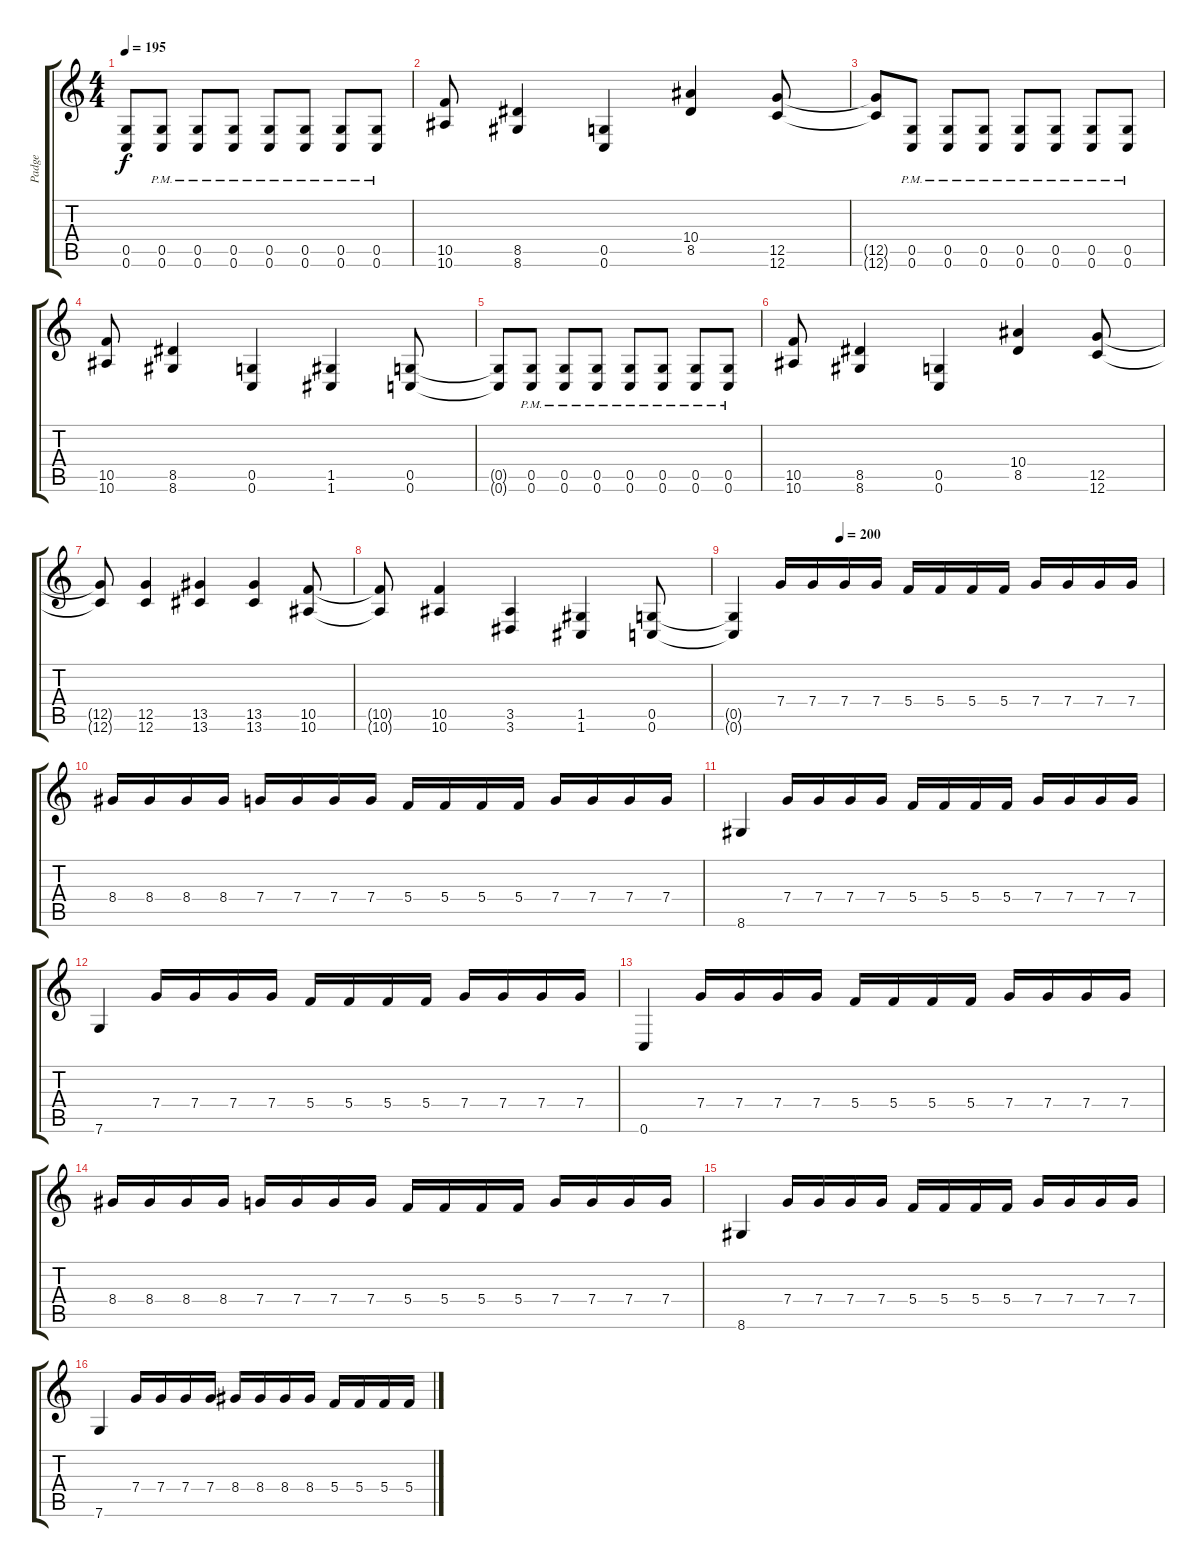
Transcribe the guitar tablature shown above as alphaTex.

\track ("Padge" "Padge") {instrument overdrivenguitar}
\staff {score tabs}
\tuning (D4 A3 F3 C3 G2 C2) {hide}
\ts (4 4)
\tempo 195
\clef g2
\ks c
(0.5{t} 0.6{t}).8{dy f} (0.5{pm} 0.6{pm}).8 (0.5{pm} 0.6{pm}).8 (0.5{pm} 0.6{pm}).8 (0.5{pm} 0.6{pm}).8 (0.5{pm} 0.6{pm}).8 (0.5{pm} 0.6{pm}).8 (0.5{pm} 0.6{pm}).8 |
(10.5 10.6).8 (8.5 8.6).4 (0.5 0.6).4 (10.4 8.5).4 (12.5 12.6).8 |
(12.5{t} 12.6{t}).8 (0.5{pm} 0.6{pm}).8 (0.5{pm} 0.6{pm}).8 (0.5{pm} 0.6{pm}).8 (0.5{pm} 0.6{pm}).8 (0.5{pm} 0.6{pm}).8 (0.5{pm} 0.6{pm}).8 (0.5{pm} 0.6{pm}).8 |
(10.5 10.6).8 (8.5 8.6).4 (0.5 0.6).4 (1.5 1.6).4 (0.5 0.6).8 |
(0.5{t} 0.6{t}).8 (0.5{pm} 0.6{pm}).8 (0.5{pm} 0.6{pm}).8 (0.5{pm} 0.6{pm}).8 (0.5{pm} 0.6{pm}).8 (0.5{pm} 0.6{pm}).8 (0.5{pm} 0.6{pm}).8 (0.5{pm} 0.6{pm}).8 |
(10.5 10.6).8 (8.5 8.6).4 (0.5 0.6).4 (10.4 8.5).4 (12.5 12.6).8 |
(12.5{t} 12.6{t}).8 (12.5 12.6).4 (13.5 13.6).4 (13.5 13.6).4 (10.5 10.6).8 |
(10.5{t} 10.6{t}).8 (10.5 10.6).4 (3.5 3.6).4 (1.5 1.6).4 (0.5 0.6).8 |
\tempo (200 0.25)
(0.5{t} 0.6{t}).4 7.4.16 7.4.16 7.4.16 7.4.16 5.4.16 5.4.16 5.4.16 5.4.16 7.4.16 7.4.16 7.4.16 7.4.16 |
8.4.16 8.4.16 8.4.16 8.4.16 7.4.16 7.4.16 7.4.16 7.4.16 5.4.16 5.4.16 5.4.16 5.4.16 7.4.16 7.4.16 7.4.16 7.4.16 |
8.6.4 7.4.16 7.4.16 7.4.16 7.4.16 5.4.16 5.4.16 5.4.16 5.4.16 7.4.16 7.4.16 7.4.16 7.4.16 |
7.6.4 7.4.16 7.4.16 7.4.16 7.4.16 5.4.16 5.4.16 5.4.16 5.4.16 7.4.16 7.4.16 7.4.16 7.4.16 |
0.6.4 7.4.16 7.4.16 7.4.16 7.4.16 5.4.16 5.4.16 5.4.16 5.4.16 7.4.16 7.4.16 7.4.16 7.4.16 |
8.4.16 8.4.16 8.4.16 8.4.16 7.4.16 7.4.16 7.4.16 7.4.16 5.4.16 5.4.16 5.4.16 5.4.16 7.4.16 7.4.16 7.4.16 7.4.16 |
8.6.4 7.4.16 7.4.16 7.4.16 7.4.16 5.4.16 5.4.16 5.4.16 5.4.16 7.4.16 7.4.16 7.4.16 7.4.16 |
7.6.4 7.4.16 7.4.16 7.4.16 7.4.16 8.4.16 8.4.16 8.4.16 8.4.16 5.4.16 5.4.16 5.4.16 5.4.16
